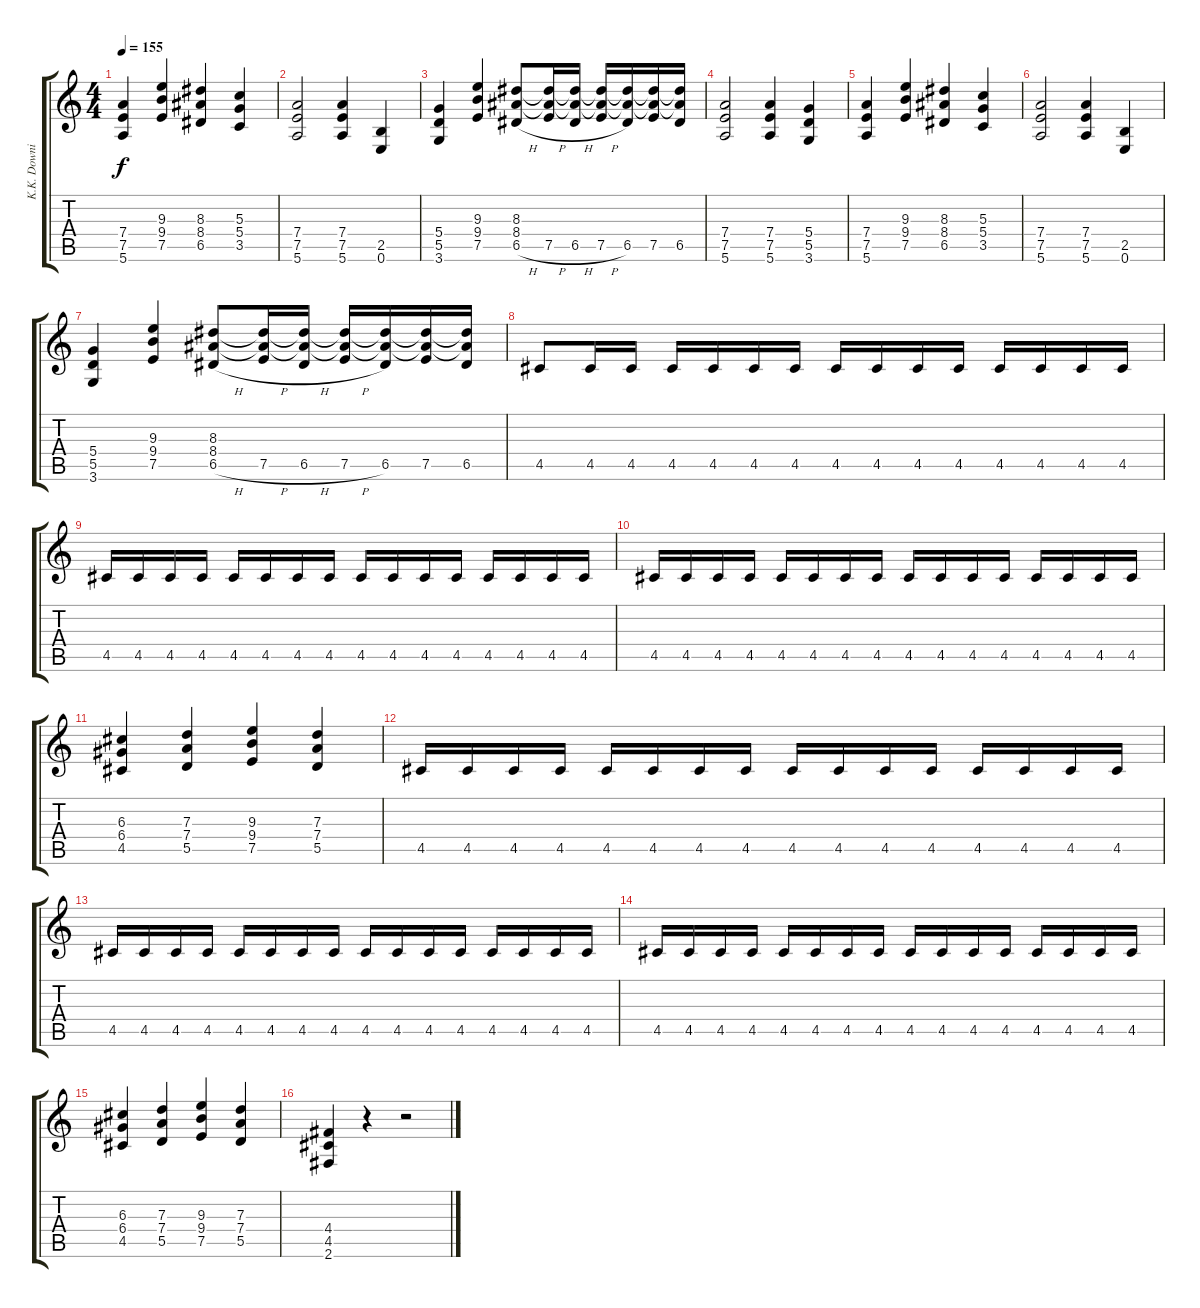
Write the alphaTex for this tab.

\track ("K.K. Downing" "K.K. Downi") {instrument distortionguitar}
\staff {score tabs}
\tuning (E4 B3 G3 D3 A2 E2) {hide}
\ts (4 4)
\tempo 155
\clef g2
\ks c
(7.4 7.5 5.6).4{dy f} (9.3 9.4 7.5).4 (8.3 8.4 6.5).4 (5.3 5.4 3.5).4 |
(7.4 7.5 5.6).2 (7.4 7.5 5.6).4 (2.5 0.6).4 |
(5.4 5.5 3.6).4 (9.3 9.4 7.5).4 (8.3 8.4 6.5{h}).8 (8.3{t} 8.4{t} 7.5{h}).16 (8.3{t} 8.4{t} 6.5{h}).16 (8.3{t} 8.4{t} 7.5{h}).16 (8.3{t} 8.4{t} 6.5).16 (8.3{t} 8.4{t} 7.5).16 (8.3{t} 8.4{t} 6.5).16 |
(7.4 7.5 5.6).2 (7.4 7.5 5.6).4 (5.4 5.5 3.6).4 |
(7.4 7.5 5.6).4 (9.3 9.4 7.5).4 (8.3 8.4 6.5).4 (5.3 5.4 3.5).4 |
(7.4 7.5 5.6).2 (7.4 7.5 5.6).4 (2.5 0.6).4 |
(5.4 5.5 3.6).4 (9.3 9.4 7.5).4 (8.3 8.4 6.5{h}).8 (8.3{t} 8.4{t} 7.5{h}).16 (8.3{t} 8.4{t} 6.5{h}).16 (8.3{t} 8.4{t} 7.5{h}).16 (8.3{t} 8.4{t} 6.5).16 (8.3{t} 8.4{t} 7.5).16 (8.3{t} 8.4{t} 6.5).16 |
4.5.8 4.5.16 4.5.16 4.5.16 4.5.16 4.5.16 4.5.16 4.5.16 4.5.16 4.5.16 4.5.16 4.5.16 4.5.16 4.5.16 4.5.16 |
4.5.16 4.5.16 4.5.16 4.5.16 4.5.16 4.5.16 4.5.16 4.5.16 4.5.16 4.5.16 4.5.16 4.5.16 4.5.16 4.5.16 4.5.16 4.5.16 |
4.5.16 4.5.16 4.5.16 4.5.16 4.5.16 4.5.16 4.5.16 4.5.16 4.5.16 4.5.16 4.5.16 4.5.16 4.5.16 4.5.16 4.5.16 4.5.16 |
(6.3 6.4 4.5).4 (7.3 7.4 5.5).4 (9.3 9.4 7.5).4 (7.3 7.4 5.5).4 |
4.5.16 4.5.16 4.5.16 4.5.16 4.5.16 4.5.16 4.5.16 4.5.16 4.5.16 4.5.16 4.5.16 4.5.16 4.5.16 4.5.16 4.5.16 4.5.16 |
4.5.16 4.5.16 4.5.16 4.5.16 4.5.16 4.5.16 4.5.16 4.5.16 4.5.16 4.5.16 4.5.16 4.5.16 4.5.16 4.5.16 4.5.16 4.5.16 |
4.5.16 4.5.16 4.5.16 4.5.16 4.5.16 4.5.16 4.5.16 4.5.16 4.5.16 4.5.16 4.5.16 4.5.16 4.5.16 4.5.16 4.5.16 4.5.16 |
(6.3 6.4 4.5).4 (7.3 7.4 5.5).4 (9.3 9.4 7.5).4 (7.3 7.4 5.5).4 |
(4.4 4.5 2.6).4 r.4 r.2
